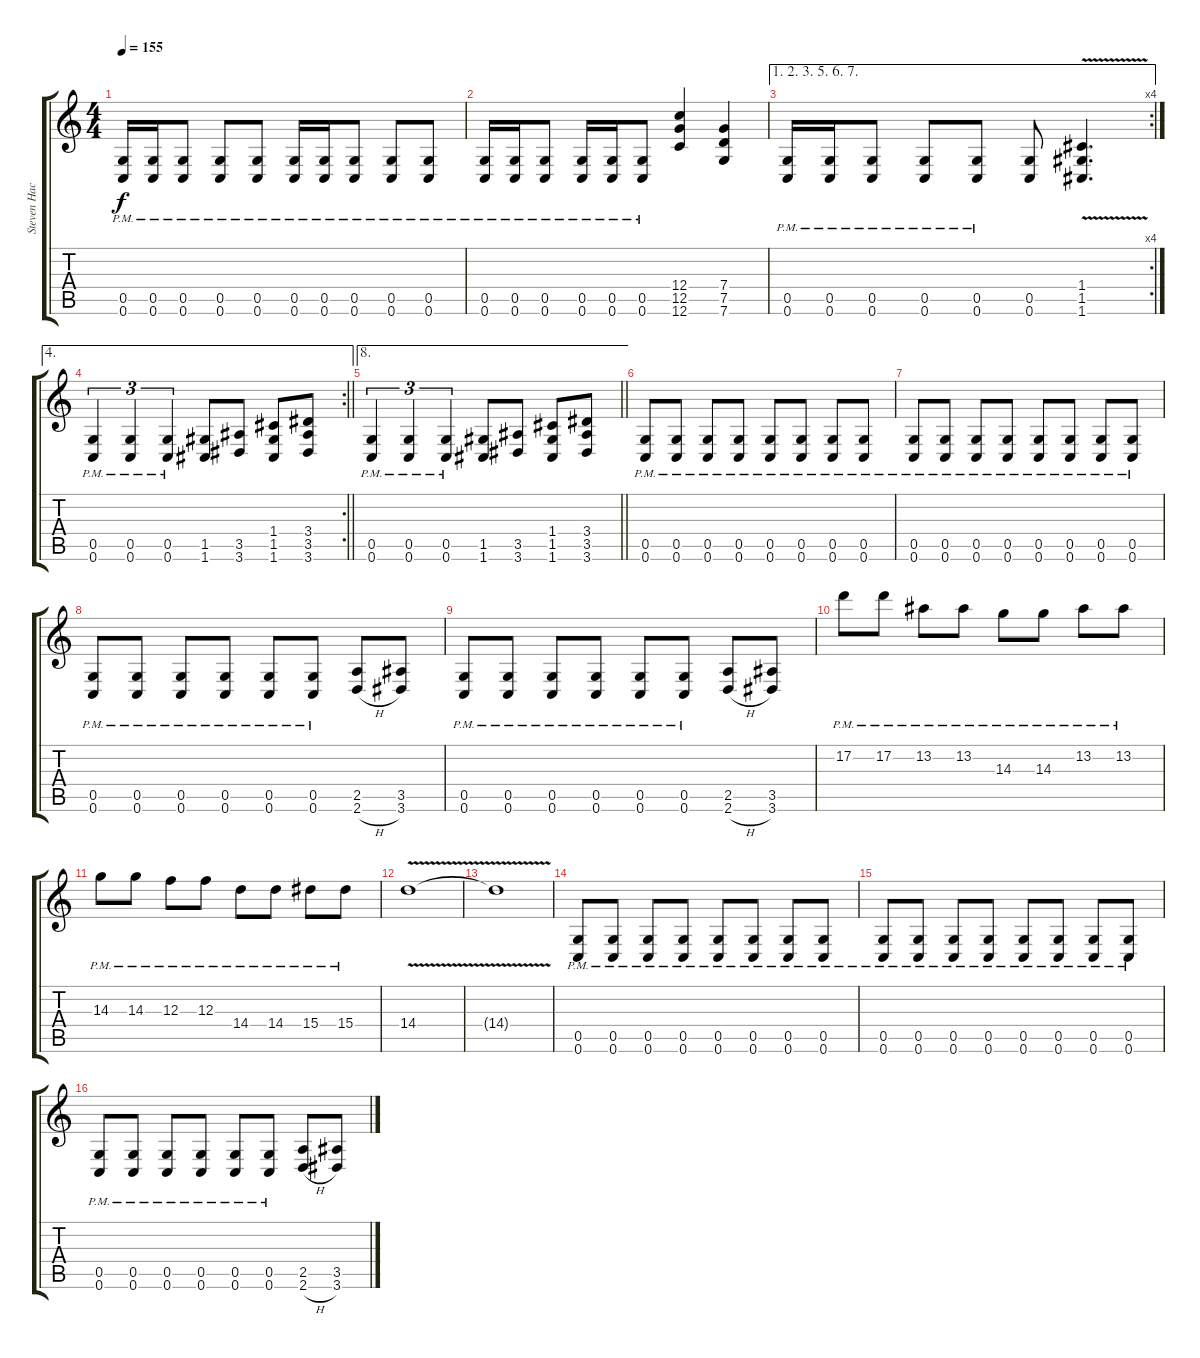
\track ("Steven Hackney 1" "Steven Hac") {instrument distortionguitar bank 255}
\staff {score tabs}
\tuning (D4 A3 F3 C3 G2 C2) {hide}
\ts (4 4)
\tempo 155
\clef g2
\ks c
(0.5{pm} 0.6{pm}).16{dy f} (0.5{pm} 0.6{pm}).16 (0.5{pm} 0.6).8 (0.5{pm} 0.6).8 (0.5{pm} 0.6).8 (0.5{pm} 0.6{pm}).16 (0.5{pm} 0.6{pm}).16 (0.5{pm} 0.6).8 (0.5{pm} 0.6).8 (0.5{pm} 0.6).8 |
(0.5{pm} 0.6).16 (0.5{pm} 0.6).16 (0.5{pm} 0.6).8 (0.5{pm} 0.6).16 (0.5{pm} 0.6).16 (0.5{pm} 0.6).8 (12.4 12.5 12.6).4 (7.4 7.5 7.6).4 |
\ae (1 2 3 5 6 7)
\rc 4
(0.5{pm} 0.6{pm}).16 (0.5{pm} 0.6{pm}).16 (0.5{pm} 0.6).8 (0.5{pm} 0.6).8 (0.5{pm} 0.6).8 (0.5 0.6).8 (1.4 1.5{v} 1.6{v}).4{d} |
\ae 4
\rc 2
\barLineRight lightlight
(0.5{pm} 0.6).4{tu (3 2)} (0.5{pm} 0.6).4{tu (3 2)} (0.5{pm} 0.6).4{tu (3 2)} (1.5 1.6).8 (3.5 3.6).8 (1.4 1.5 1.6).8 (3.4 3.5 3.6).8 |
\ae 8
\barLineRight lightlight
(0.5{pm} 0.6).4{tu (3 2)} (0.5{pm} 0.6).4{tu (3 2)} (0.5{pm} 0.6).4{tu (3 2)} (1.5 1.6).8 (3.5 3.6).8 (1.4 1.5 1.6).8 (3.4 3.5 3.6).8 |
(0.5{pm} 0.6).8 (0.5{pm} 0.6).8 (0.5{pm} 0.6).8 (0.5{pm} 0.6).8 (0.5{pm} 0.6).8 (0.5{pm} 0.6).8 (0.5{pm} 0.6).8 (0.5{pm} 0.6).8 |
(0.5{pm} 0.6).8 (0.5{pm} 0.6).8 (0.5{pm} 0.6).8 (0.5{pm} 0.6).8 (0.5{pm} 0.6).8 (0.5{pm} 0.6).8 (0.5{pm} 0.6).8 (0.5{pm} 0.6).8 |
(0.5{pm} 0.6).8 (0.5{pm} 0.6).8 (0.5{pm} 0.6).8 (0.5{pm} 0.6).8 (0.5{pm} 0.6).8 (0.5{pm} 0.6).8 (2.5 2.6{h}).8 (3.5 3.6).8 |
(0.5{pm} 0.6).8 (0.5{pm} 0.6).8 (0.5{pm} 0.6).8 (0.5{pm} 0.6).8 (0.5{pm} 0.6).8 (0.5{pm} 0.6).8 (2.5 2.6{h}).8 (3.5 3.6).8 |
17.2{pm}.8 17.2{pm}.8 13.2{pm}.8 13.2{pm}.8 14.3{pm}.8 14.3{pm}.8 13.2{pm}.8 13.2{pm}.8 |
14.3{pm}.8 14.3{pm}.8 12.3{pm}.8 12.3{pm}.8 14.4{pm}.8 14.4{pm}.8 15.4{pm}.8 15.4{pm}.8 |
14.4{v}.1 |
14.4{t}.1 |
(0.5{pm} 0.6).8 (0.5{pm} 0.6).8 (0.5{pm} 0.6).8 (0.5{pm} 0.6).8 (0.5{pm} 0.6).8 (0.5{pm} 0.6).8 (0.5{pm} 0.6).8 (0.5{pm} 0.6).8 |
(0.5{pm} 0.6).8 (0.5{pm} 0.6).8 (0.5{pm} 0.6).8 (0.5{pm} 0.6).8 (0.5{pm} 0.6).8 (0.5{pm} 0.6).8 (0.5{pm} 0.6).8 (0.5{pm} 0.6).8 |
(0.5{pm} 0.6).8 (0.5{pm} 0.6).8 (0.5{pm} 0.6).8 (0.5{pm} 0.6).8 (0.5{pm} 0.6).8 (0.5{pm} 0.6).8 (2.5 2.6{h}).8 (3.5 3.6).8
